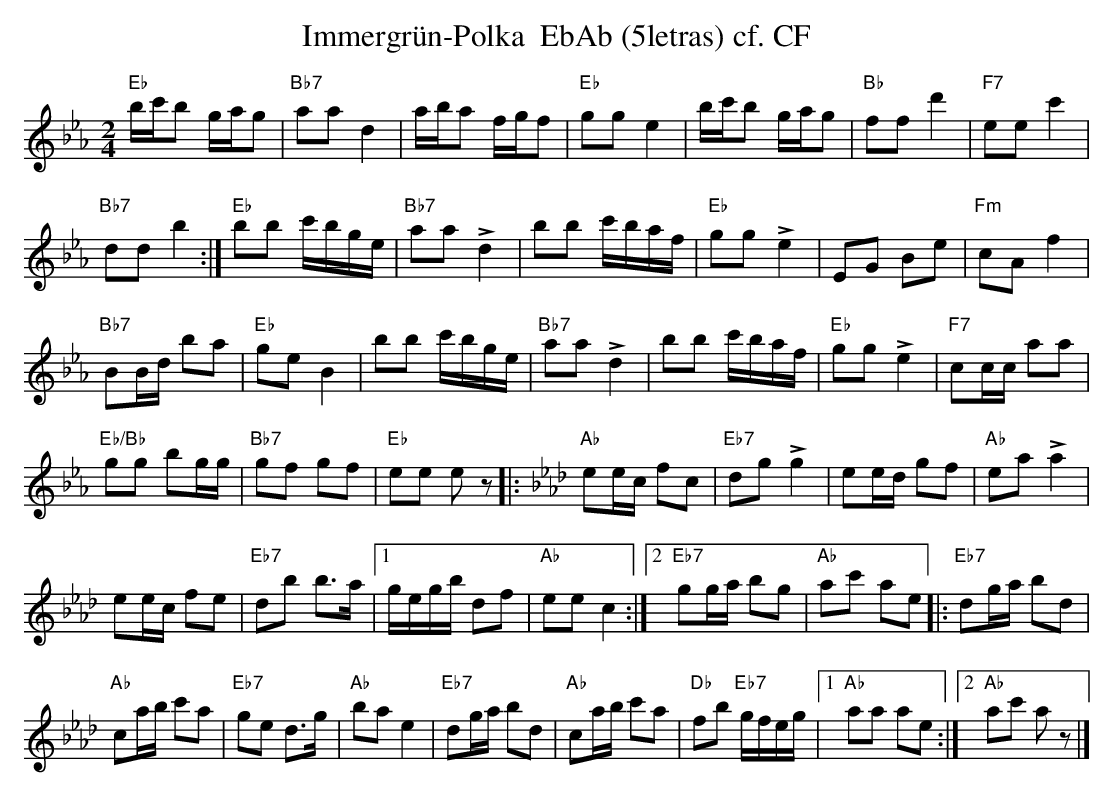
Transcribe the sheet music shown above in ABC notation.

X:1
T:Immergrün-Polka  EbAb (5letras) cf. CF
M:2/4
L:1/16
K:Ebmaj%%MIDI gchordon
"Eb"bc'b2 gag2 | "Bb7"a2a2 d4 | aba2 fgf2 | "Eb"g2g2e4 | bc'b2 gag2 | "Bb"f2f2d'4 | "F7"e2e2c'4 |
"Bb7"d2d2b4 :| "Eb"b2b2 c'bge | "Bb7"a2a2 !>!d4 | b2b2 c'baf | "Eb"g2g2 !>!e4 | E2G2 B2e2 | "Fm"c2A2f4 |
"Bb7"B2Bd b2a2 | "Eb"g2e2B4 | b2b2 c'bge | "Bb7"a2a2 !>!d4 | b2b2 c'baf | "Eb"g2g2 !>!e4 | "F7"c2cc a2a2 |
"Eb/Bb"g2g2 b2gg | "Bb7"g2f2 g2f2 | "Eb"e2e2 e2z2 |: [K:Abmaj]"Ab"e2ec f2c2 | "Eb7"d2g2 !>!g4 | e2ed g2f2 | "Ab"e2a2 !>!a4 |
e2ec f2e2 | "Eb7"d2b2 b3a |1 gegb d2f2 | "Ab"e2e2c4 :|2 "Eb7"g2ga b2g2 | "Ab"a2c'2 a2e2 |: "Eb7"d2ga b2d2 |
"Ab"c2ab c'2a2 | "Eb7"g2e2 d3g | "Ab"b2a2e4 | "Eb7"d2ga b2d2 | "Ab"c2ab c'2a2 | "Db"f2b2 "Eb7"gfeg |1 "Ab"a2a2 a2e2 :|2 "Ab"a2c'2 a2z2 |]
